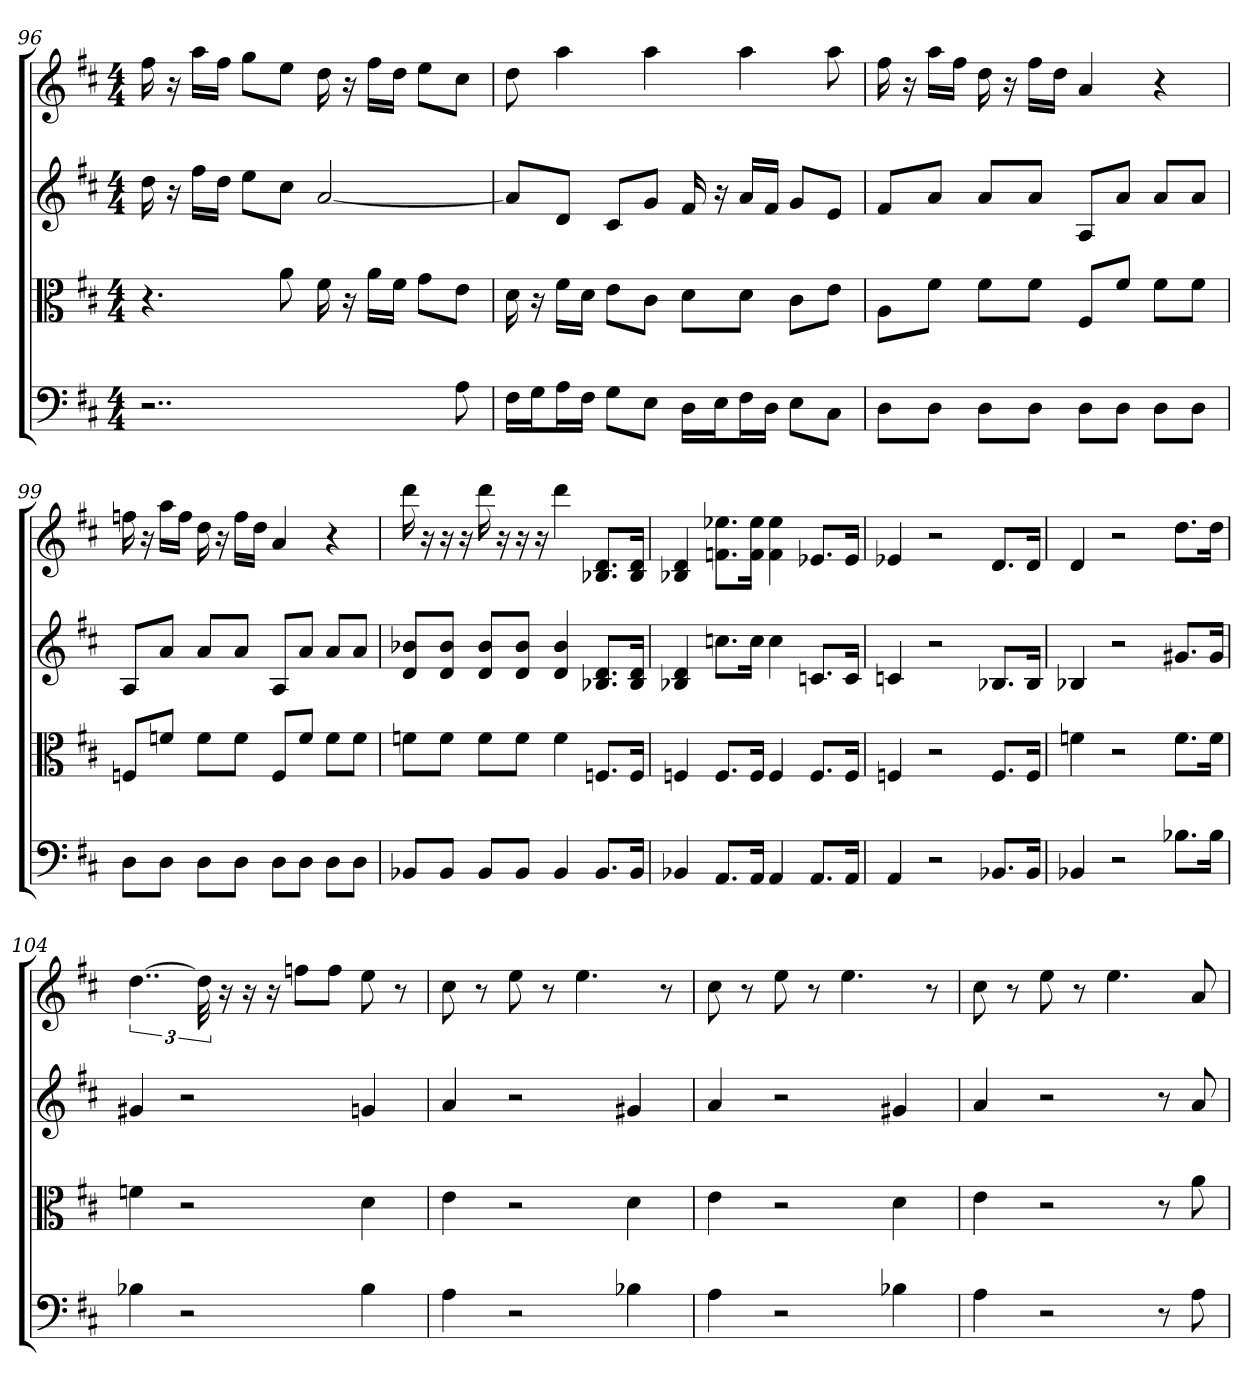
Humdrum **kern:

**kern	**kern	**kern	**kern
*part4	*part3	*part2	*part1
*staff4	*staff3	*staff2	*staff1
*clefF4	*clefC3	*clefG2	*clefG2
*k[f#c#]	*k[f#c#]	*k[f#c#]	*k[f#c#]
*D:	*D:	*D:	*D:
*M4/4	*M4/4	*M4/4	*M4/4
=96	=96	=96	=96
2..r	4.r	16dd	16ff#
.	.	16r	16r
.	.	16ff#\LL	16aa\LL
.	.	16dd\JJ	16ff#\JJ
.	.	8ee\L	8gg\L
.	8a	8cc#\J	8ee\J
.	16f#	[2a	16dd
.	16r	.	16r
.	16a\LL	.	16ff#\LL
.	16f#\JJ	.	16dd\JJ
.	8g\L	.	8ee\L
8A	8e\J	.	8cc#\J
=97	=97	=97	=97
16F#\LL	16d	8a/L]	8dd
16G\J	16r	.	.
16A\L	16f#\LL	8d/J	4aa
16F#\JJ	16d\JJ	.	.
8G\L	8e\L	8c#/L	.
8E\J	8c#\J	8g/J	4aa
16D\LL	8d\L	16f#	.
16E\J	.	16r	.
16F#\L	8d\J	16a/LL	4aa
16D\JJ	.	16f#/JJ	.
8E\L	8c#\L	8g/L	.
8C#\J	8e\J	8e/J	8aa
=98	=98	=98	=98
8D\L	8A\L	8f#/L	16ff#
.	.	.	16r
8D\J	8f#\J	8a/J	16aa\LL
.	.	.	16ff#\JJ
8D\L	8f#\L	8a/L	16dd
.	.	.	16r
8D\J	8f#\J	8a/J	16ff#\LL
.	.	.	16dd\JJ
8D\L	8F#/L	8A/L	4a
8D\J	8f#/J	8a/J	.
8D\L	8f#\L	8a/L	4r
8D\J	8f#\J	8a/J	.
=99	=99	=99	=99
8D\L	8Fn/L	8A/L	16ffn
.	.	.	16r
8D\J	8fn/J	8a/J	16aa\LL
.	.	.	16ff\JJ
8D\L	8f\L	8a/L	16dd
.	.	.	16r
8D\J	8f\J	8a/J	16ff\LL
.	.	.	16dd\JJ
8D\L	8F/L	8A/L	4a
8D\J	8f/J	8a/J	.
8D\L	8f\L	8a/L	4r
8D\J	8f\J	8a/J	.
=100	=100	=100	=100
8BB-X/L	8fn\L	8d/ 8b-X/L	16ddd
.	.	.	16r
8BB-/J	8f\J	8d/ 8b-/J	16r
.	.	.	16r
8BB-/L	8f\L	8d/ 8b-/L	16ddd
.	.	.	16r
8BB-/J	8f\J	8d/ 8b-/J	16r
.	.	.	16r
4BB-	4f	4d 4b-	4ddd
8.BB-/L	8.Fn/L	8.B-X/ 8.d/L	8.B-X/ 8.d/L
16BB-/Jk	16F/Jk	16B-/ 16d/Jk	16B-/ 16d/Jk
=101	=101	=101	=101
4BB-X	4Fn	4B-X 4d	4B-X 4d
8.AA/L	8.F/L	8.ccn\L	8.fn\ 8.ee-X\L
16AA/Jk	16F/Jk	16cc\Jk	16f\ 16ee-\Jk
4AA	4F	4cc	4f 4ee-
8.AA/L	8.F/L	8.cn/L	8.e-X/L
16AA/Jk	16F/Jk	16c/Jk	16e-/Jk
=102	=102	=102	=102
4AA	4Fn	4cn	4e-X
2r	2r	2r	2r
8.BB-X/L	8.F/L	8.B-X/L	8.d/L
16BB-/Jk	16F/Jk	16B-/Jk	16d/Jk
=103	=103	=103	=103
4BB-X	4fn	4B-X	4d
2r	2r	2r	2r
8.B-X\L	8.f\L	8.g#X/L	8.dd\L
16B-\Jk	16f\Jk	16g#/Jk	16dd\Jk
=104	=104	=104	=104
4B-X	4fn	4g#X	[6..dd
2r	2r	2r	.
.	.	.	48dd]
.	.	.	16r
.	.	.	16r
.	.	.	16r
.	.	.	8ffn\L
.	.	.	8ff\J
4B-	4d	4gn	8ee
.	.	.	8r
=105	=105	=105	=105
4A	4e	4a	8cc#
.	.	.	8r
2r	2r	2r	8ee
.	.	.	8r
.	.	.	4.ee
4B-X	4d	4g#X	.
.	.	.	8r
=106	=106	=106	=106
4A	4e	4a	8cc#
.	.	.	8r
2r	2r	2r	8ee
.	.	.	8r
.	.	.	4.ee
4B-X	4d	4g#X	.
.	.	.	8r
=107	=107	=107	=107
4A	4e	4a	8cc#
.	.	.	8r
2r	2r	2r	8ee
.	.	.	8r
.	.	.	4.ee
8r	8r	8r	.
8A	8a	8a	8a
=	=	=	=
*-	*-	*-	*-
